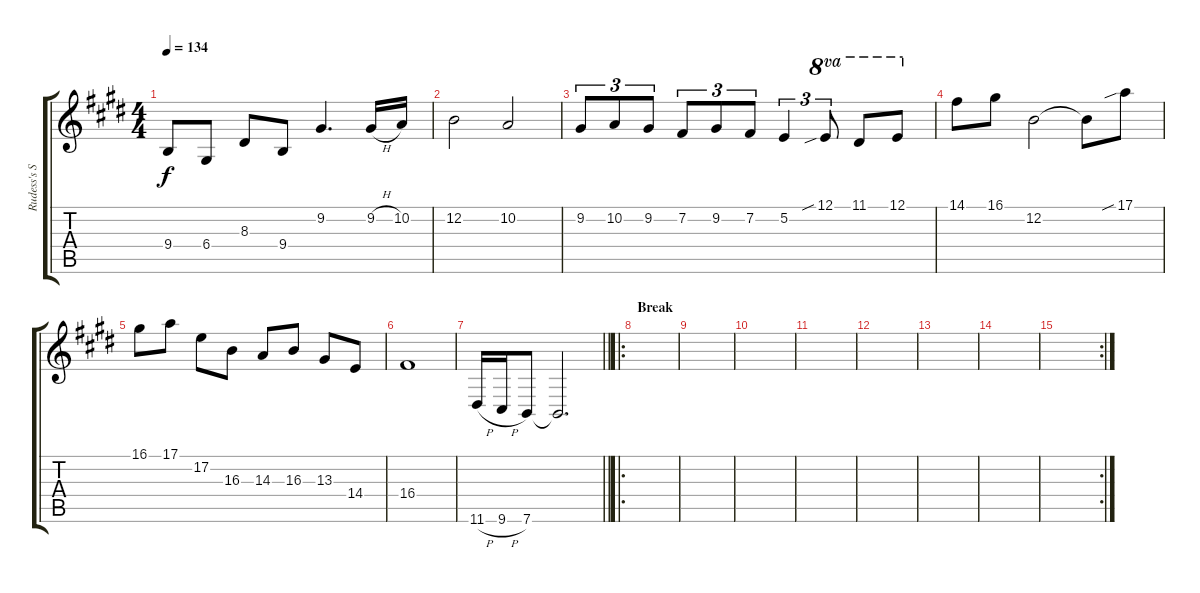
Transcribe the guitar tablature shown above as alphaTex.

\track ("Rudess's Solo" "Rudess's S") {instrument lead2sawtooth}
\staff {score tabs}
\tuning (E4 B3 G3 D3 A2 E2) {hide}
\ts (4 4)
\tempo 134
\clef g2
\ks e
9.4.8{dy f} 6.4.8 8.3.8 9.4.8 9.2.4{d} 9.2{h}.16 10.2.16 |
12.2.2 10.2.2 |
9.2.8{tu (3 2)} 10.2.8{tu (3 2)} 9.2.8{tu (3 2)} 7.2.8{tu (3 2)} 9.2.8{tu (3 2)} 7.2.8{tu (3 2)} 5.2.4{tu (3 2)} 12.1{sib}.8{tu (3 2) ot 8va} 11.1.8{ot 8va} 12.1.8{ot 8va} |
14.1.8 16.1.8 12.2.2 12.2{t}.8 17.1{sib}.8 |
16.1.8 17.1.8 17.2.8 16.3.8 14.3.8 16.3.8 13.3.8 14.4.8 |
16.4.1 |
\barLineRight lightlight
11.6{h}.16 9.6{h}.16 7.6.8 7.6{t}.2{d} |
\ro
\section ("" "Break")
|
|
|
|
|
|
|
\rc 2
